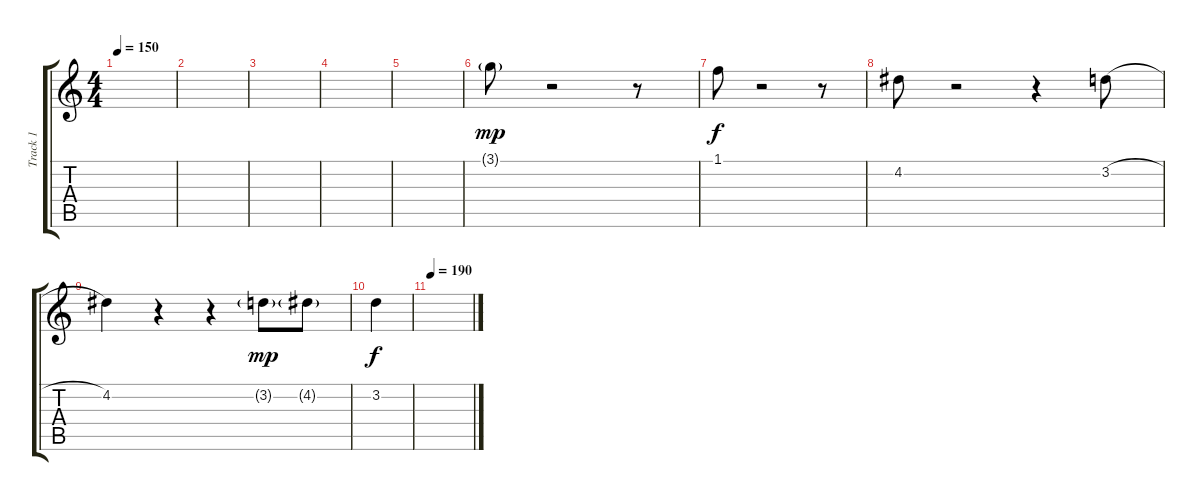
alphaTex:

\track ("Track 1" "Track 1") {instrument acousticguitarnylon}
\staff {score tabs}
\tuning (E4 B3 G3 D3 A2 E2) {hide}
\ts (4 4)
\tempo 150
\clef g2
\ks c
|
|
|
|
|
3.1{g}.8{dy mp} r.2 r.8 |
1.1.8{dy f} r.2 r.8 |
4.2.8 r.2 r.4 3.2{h}.8 |
4.2.4 r.4 r.4 3.2{g}.8{dy mp} 4.2{g}.8 |
3.2.4{dy f} |
\tempo 190
